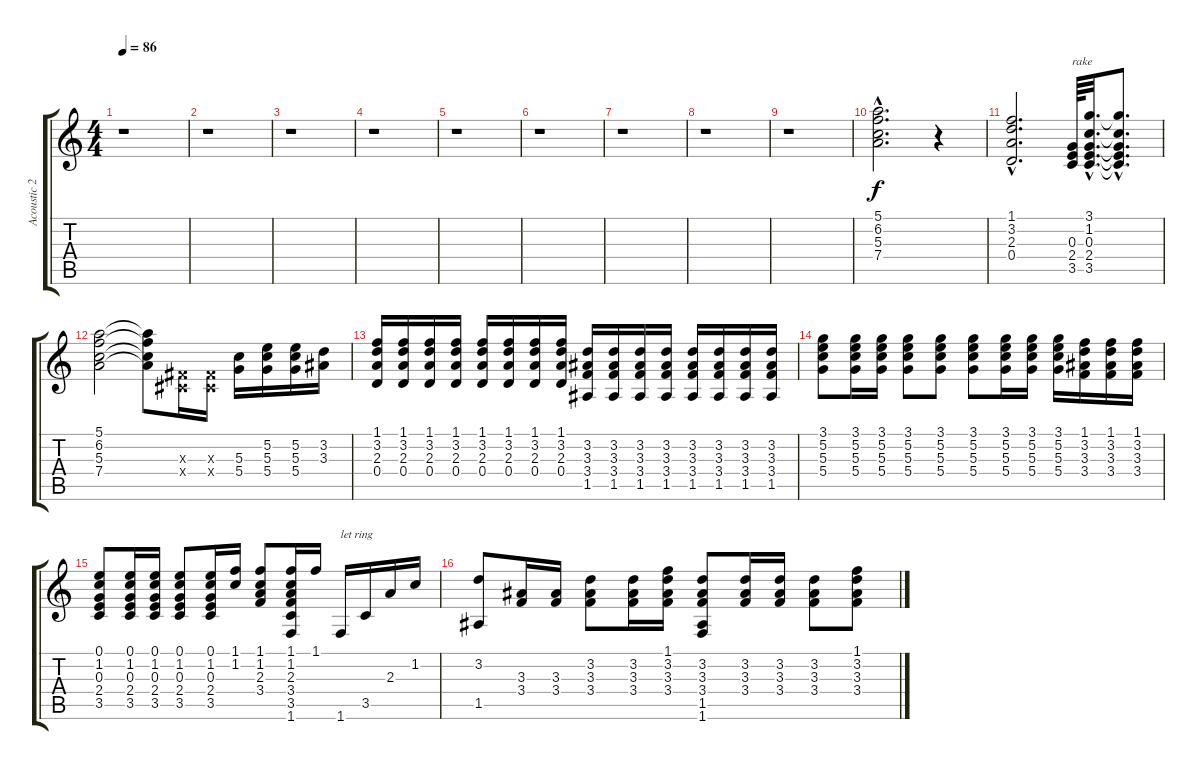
\track ("Acoustic 2" "Acoustic 2") {instrument acousticguitarsteel}
\staff {score tabs}
\tuning (E4 B3 G3 D3 A2 E2) {hide}
\ts (4 4)
\tempo 86
\clef g2
\ks c
r.1{dy f instrument acousticguitarsteel} |
r.1 |
r.1 |
r.1 |
r.1 |
r.1 |
r.1 |
r.1 |
r.1 |
(5.1{hac} 6.2{hac} 5.3{hac} 7.4{hac}).2{d} r.4 |
(1.1{hac} 3.2{hac} 2.3{hac} 0.4{hac}).2{d} (0.3 2.4 3.5).64{txt "rake"} (3.1{hac} 1.2{hac} 0.3{hac} 2.4{hac} 3.5{hac}).32{d} (3.1{hac t} 1.2{hac t} 0.3{hac t} 2.4{hac t} 3.5{hac t}).8{d} |
(5.1 6.2 5.3 7.4).2 (5.1{t} 6.2{t} 5.3{t} 7.4{t}).8 (-1.3{x} -1.4{x}).16 (-1.3{x} -1.4{x}).16 (5.3 5.4).16 (5.2 5.3 5.4).16 (5.2 5.3 5.4).16 (3.2 3.3).16 |
(1.1 3.2 2.3 0.4).16 (1.1 3.2 2.3 0.4).16 (1.1 3.2 2.3 0.4).16 (1.1 3.2 2.3 0.4).16 (1.1 3.2 2.3 0.4).16 (1.1 3.2 2.3 0.4).16 (1.1 3.2 2.3 0.4).16 (1.1 3.2 2.3 0.4).16 (3.2 3.3 3.4 1.5).16 (3.2 3.3 3.4 1.5).16 (3.2 3.3 3.4 1.5).16 (3.2 3.3 3.4 1.5).16 (3.2 3.3 3.4 1.5).16 (3.2 3.3 3.4 1.5).16 (3.2 3.3 3.4 1.5).16 (3.2 3.3 3.4 1.5).16 |
(3.1 5.2 5.3 5.4).8 (3.1 5.2 5.3 5.4).16 (3.1 5.2 5.3 5.4).16 (3.1 5.2 5.3 5.4).8 (3.1 5.2 5.3 5.4).8 (3.1 5.2 5.3 5.4).8 (3.1 5.2 5.3 5.4).16 (3.1 5.2 5.3 5.4).16 (3.1 5.2 5.3 5.4).16 (1.1 3.2 3.3 3.4).16 (1.1 3.2 3.3 3.4).16 (1.1 3.2 3.3 3.4).16 |
(0.1 1.2 0.3 2.4 3.5).8 (0.1 1.2 0.3 2.4 3.5).16 (0.1 1.2 0.3 2.4 3.5).16 (0.1 1.2 0.3 2.4 3.5).8 (0.1 1.2 0.3 2.4 3.5).16 (1.1 1.2).16 (1.1 1.2 2.3 3.4).8 (1.1 1.2 2.3 3.4 3.5 1.6).16 1.1.16 1.6.16{txt "let ring"} 3.5.16 2.3.16 1.2.16 |
(3.2 1.5).8 (3.3 3.4).16 (3.3 3.4).16 (3.2 3.3 3.4).8 (3.2 3.3 3.4).16 (1.1 3.2 3.3 3.4).16 (3.2 3.3 3.4 1.5 1.6).8 (3.2 3.3 3.4).16 (3.2 3.3 3.4).16 (3.2 3.3 3.4).8 (1.1 3.2 3.3 3.4).8
